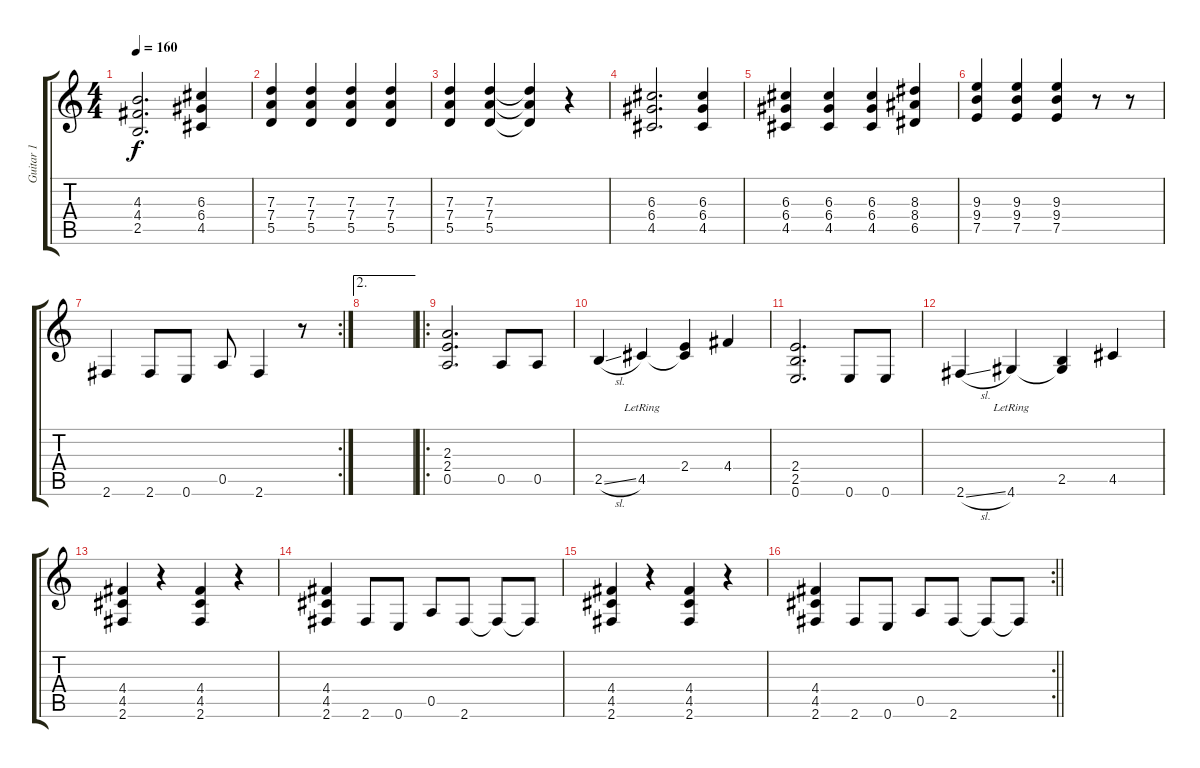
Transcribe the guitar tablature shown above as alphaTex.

\track ("Guitar 1" "Guitar 1") {instrument overdrivenguitar}
\staff {score tabs}
\tuning (E4 B3 G3 D3 A2 E2) {hide}
\ts (4 4)
\tempo 160
\clef g2
\ks c
(4.3{t} 4.4{t} 2.5{t}).2{d dy f} (6.3 6.4 4.5).4 |
(7.3 7.4 5.5).4 (7.3 7.4 5.5).4 (7.3 7.4 5.5).4 (7.3 7.4 5.5).4 |
(7.3 7.4 5.5).4 (7.3 7.4 5.5).4 (7.3{t} 7.4{t} 5.5{t}).4 r.4 |
(6.3 6.4 4.5).2{d} (6.3 6.4 4.5).4 |
(6.3 6.4 4.5).4 (6.3 6.4 4.5).4 (6.3 6.4 4.5).4 (8.3 8.4 6.5).4 |
(9.3 9.4 7.5).4 (9.3 9.4 7.5).4 (9.3 9.4 7.5).4 r.8 r.8 |
\rc 2
2.6.4 2.6.8 0.6.8 0.5.8 2.6.4 r.8 |
\ae 2
|
\ro
(2.3 2.4 0.5).2{d} 0.5.8 0.5.8 |
2.5{sl}.4 4.5{lr}.4 (2.4 4.5{t}).4 4.4.4 |
(2.4 2.5 0.6).2{d} 0.6.8 0.6.8 |
2.6{sl}.4 4.6{lr}.4 (2.5 4.6{t}).4 4.5.4 |
(4.4 4.5 2.6).4 r.4 (4.4 4.5 2.6).4 r.4 |
(4.4 4.5 2.6).4 2.6.8 0.6.8 0.5.8 2.6.8 2.6{t}.8 2.6{t}.8 |
(4.4 4.5 2.6).4 r.4 (4.4 4.5 2.6).4 r.4 |
\rc 2
\barLineRight lightlight
(4.4 4.5 2.6).4 2.6.8 0.6.8 0.5.8 2.6.8 2.6{t}.8 2.6{t}.8
